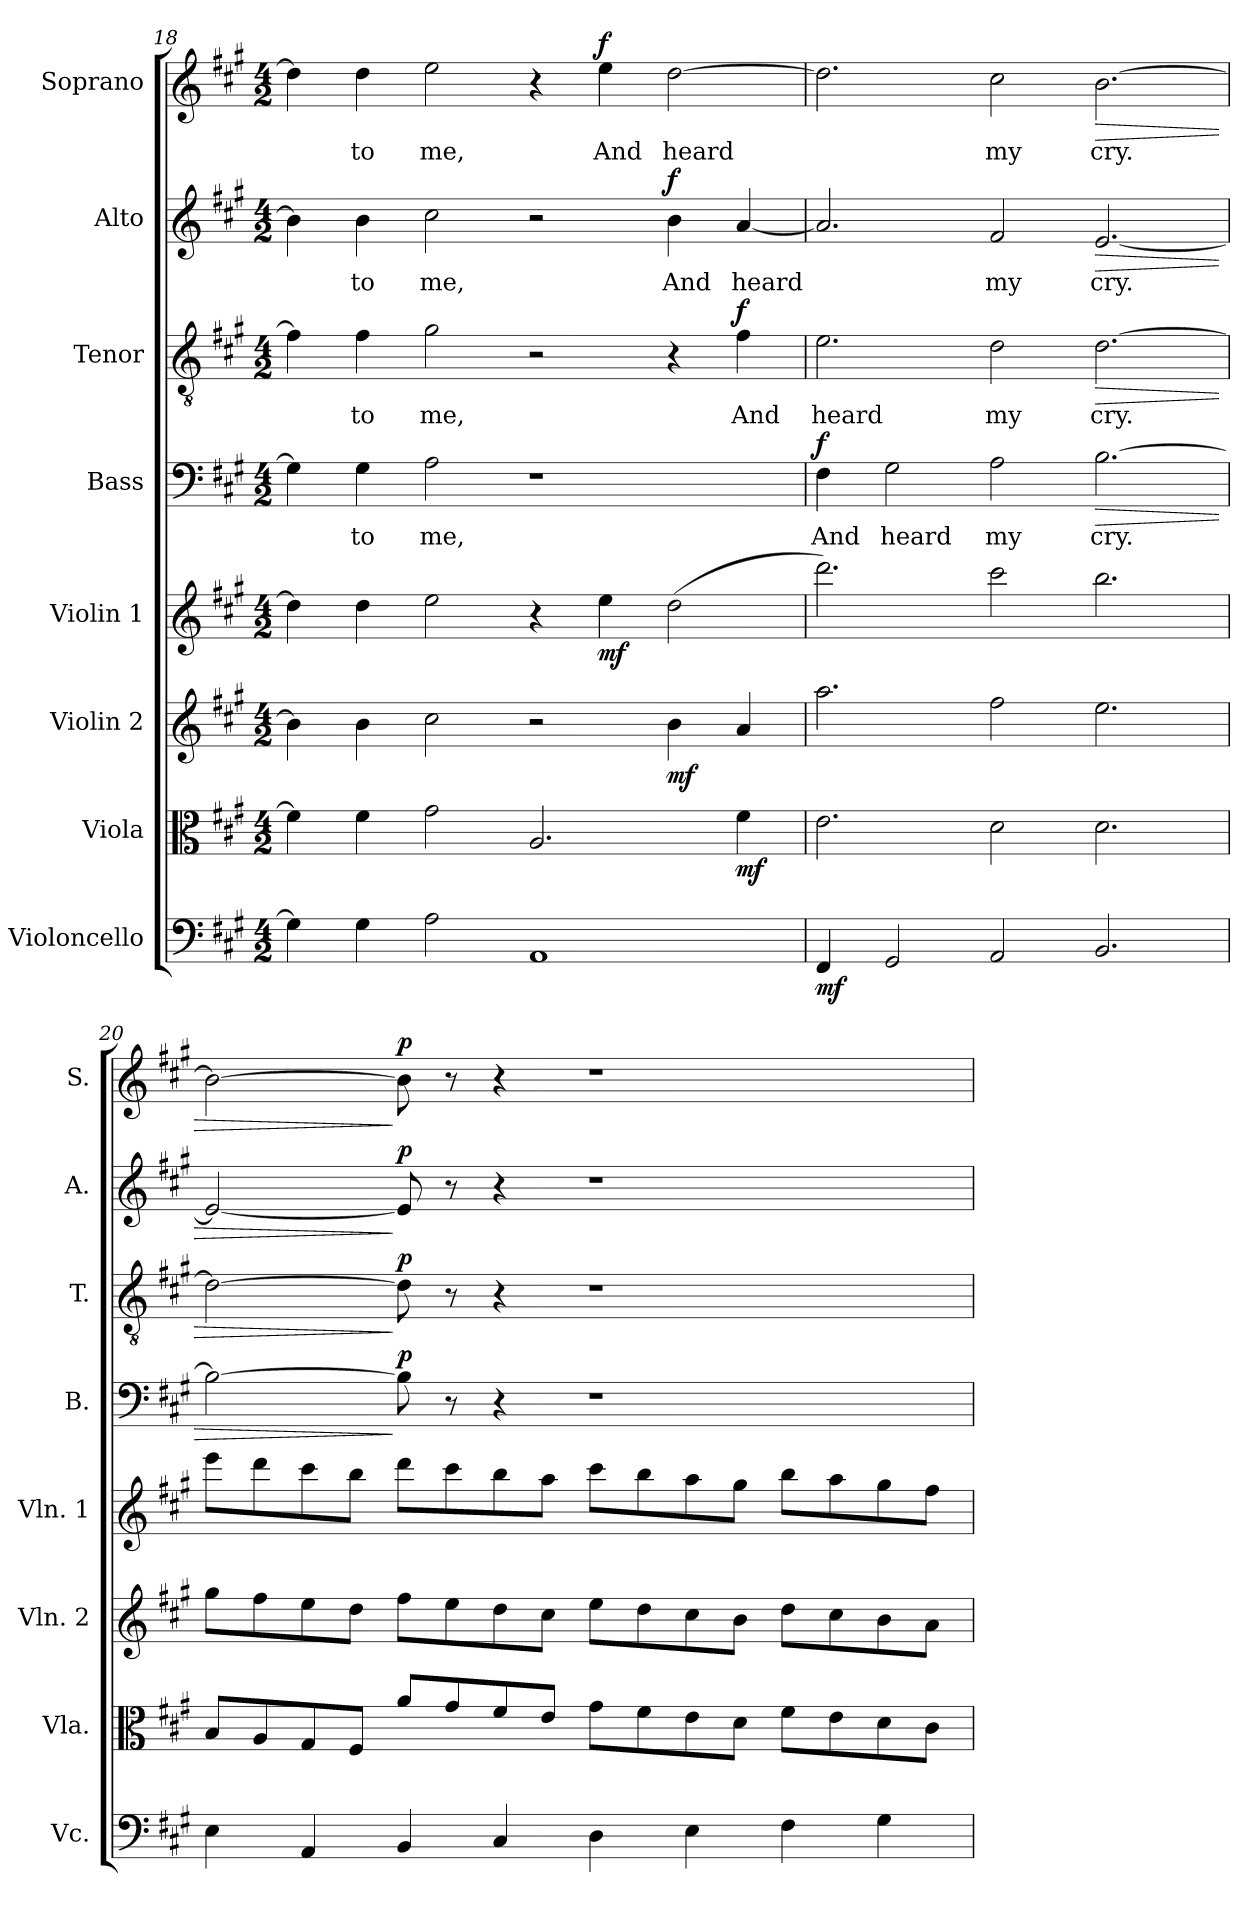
**kern	**dynam	**kern	**dynam	**kern	**dynam	**kern	**dynam	**kern	**text	**dynam	**kern	**text	**dynam	**kern	**text	**dynam	**kern	**text	**dynam
*part8	*part8	*part7	*part7	*part6	*part6	*part5	*part5	*part4	*part4	*part4	*part3	*part3	*part3	*part2	*part2	*part2	*part1	*part1	*part1
*staff8	*staff8	*staff7	*staff7	*staff6	*staff6	*staff5	*staff5	*staff4	*staff4	*staff4	*staff3	*staff3	*staff3	*staff2	*staff2	*staff2	*staff1	*staff1	*staff1
*I"Violoncello	*	*I"Viola	*	*I"Violin 2	*	*I"Violin 1	*	*I"Bass	*	*	*I"Tenor	*	*	*I"Alto	*	*	*I"Soprano	*	*
*I'Vc.	*	*I'Vla.	*	*I'Vln. 2	*	*I'Vln. 1	*	*I'B.	*	*	*I'T.	*	*	*I'A.	*	*	*I'S.	*	*
!!LO:PB:g=z
*clefF4	*	*clefC3	*	*clefG2	*	*clefG2	*	*clefF4	*	*	*clefGv2	*	*	*clefG2	*	*	*clefG2	*	*
*k[f#c#g#]	*	*k[f#c#g#]	*	*k[f#c#g#]	*	*k[f#c#g#]	*	*k[f#c#g#]	*	*	*k[f#c#g#]	*	*	*k[f#c#g#]	*	*	*k[f#c#g#]	*	*
*M4/2	*	*M4/2	*	*M4/2	*	*M4/2	*	*M4/2	*	*	*M4/2	*	*	*M4/2	*	*	*M4/2	*	*
=18	=18	=18	=18	=18	=18	=18	=18	=18	=18	=18	=18	=18	=18	=18	=18	=18	=18	=18	=18
4G#\]	.	4f#\]	.	4b\]	.	4dd\]	.	4G#\]	.	.	4f#\]	.	.	4b\]	.	.	4dd\]	.	.
4G#\	.	4f#\	.	4b\	.	4dd\	.	4G#\	to	.	4f#\	to	.	4b\	to	.	4dd\	to	.
2A\	.	2g#\	.	2cc#\	.	2ee\	.	2A\	me,	.	2g#\	me,	.	2cc#\	me,	.	2ee\	me,	.
1AA	.	2.A/	.	2r	.	4r	.	1r	.	.	2r	.	.	2r	.	.	4r	.	.
!	!	!	!	!	!	!	!LO:DY:b	!	!	!	!	!	!	!	!	!	!	!	!LO:DY:b
.	.	.	.	.	.	4ee\	mf	.	.	.	.	.	.	.	.	.	4ee\	And	f
!	!	!	!	!	!LO:DY:b	!	!	!	!	!	!	!	!	!	!	!LO:DY:b	!	!	!
.	.	.	.	4b\	mf	(>2dd\	.	.	.	.	4r	.	.	4b\	And	f	[2dd\	heard	.
!	!	!	!LO:DY:b	!	!	!	!	!	!	!	!	!	!LO:DY:b	!	!	!	!	!	!
.	.	4f#\	mf	4a/	.	.	.	.	.	.	4f#\	And	f	[4a/	heard	.	.	.	.
=19	=19	=19	=19	=19	=19	=19	=19	=19	=19	=19	=19	=19	=19	=19	=19	=19	=19	=19	=19
!	!LO:DY:b	!	!	!	!	!	!	!	!	!LO:DY:b	!	!	!	!	!	!	!	!	!
4FF#/	mf	2.e\	.	2.aa\	.	2.ddd\)	.	4F#\	And	f	2.e\	heard	.	2.a/]	.	.	2.dd\]	.	.
2GG#/	.	.	.	.	.	.	.	2G#\	heard	.	.	.	.	.	.	.	.	.	.
2AA/	.	2d\	.	2ff#\	.	2ccc#\	.	2A\	my	.	2d\	my	.	2f#/	my	.	2cc#\	my	.
!	!	!	!	!	!	!	!	!	!	!LO:HP:b	!	!	!LO:HP:b	!	!	!LO:HP:b	!	!	!LO:HP:b
2.BB/	.	2.d\	.	2.ee\	.	2.bb\	.	[2.B\	cry.	>	[2.d\	cry.	>	[2.e/	cry.	>	[2.b\	cry.	>
!!LO:PB:g=z
=20	=20	=20	=20	=20	=20	=20	=20	=20	=20	=20	=20	=20	=20	=20	=20	=20	=20	=20	=20
4E\	.	8B/L	.	8gg#\L	.	8eee\L	.	2B\_	.	.	2d\_	.	.	2e/_	.	.	2b\_	.	.
.	.	8A/	.	8ff#\	.	8ddd\	.	.	.	.	.	.	.	.	.	.	.	.	.
4AA/	.	8G#/	.	8ee\	.	8ccc#\	.	.	.	.	.	.	.	.	.	.	.	.	.
.	.	8F#/J	.	8dd\J	.	8bb\J	.	.	.	.	.	.	.	.	.	.	.	.	.
!	!	!	!	!	!	!	!	!	!	!LO:DY:n=1:b	!	!	!LO:DY:n=1:b	!	!	!LO:DY:n=1:b	!	!	!LO:DY:n=1:b
4BB/	.	8a/L	.	8ff#\L	.	8ddd\L	.	8B\]	.	] p	8d\]	.	] p	8e/]	.	] p	8b\]	.	] p
.	.	8g#/	.	8ee\	.	8ccc#\	.	8r	.	.	8r	.	.	8r	.	.	8r	.	.
4C#/	.	8f#/	.	8dd\	.	8bb\	.	4r	.	.	4r	.	.	4r	.	.	4r	.	.
.	.	8e/J	.	8cc#\J	.	8aa\J	.	.	.	.	.	.	.	.	.	.	.	.	.
4D\	.	8g#\L	.	8ee\L	.	8ccc#\L	.	1r	.	.	1r	.	.	1r	.	.	1r	.	.
.	.	8f#\	.	8dd\	.	8bb\	.	.	.	.	.	.	.	.	.	.	.	.	.
4E\	.	8e\	.	8cc#\	.	8aa\	.	.	.	.	.	.	.	.	.	.	.	.	.
.	.	8d\J	.	8b\J	.	8gg#\J	.	.	.	.	.	.	.	.	.	.	.	.	.
4F#\	.	8f#\L	.	8dd\L	.	8bb\L	.	.	.	.	.	.	.	.	.	.	.	.	.
.	.	8e\	.	8cc#\	.	8aa\	.	.	.	.	.	.	.	.	.	.	.	.	.
4G#\	.	8d\	.	8b\	.	8gg#\	.	.	.	.	.	.	.	.	.	.	.	.	.
.	.	8c#\J	.	8a\J	.	8ff#\J	.	.	.	.	.	.	.	.	.	.	.	.	.
=	=	=	=	=	=	=	=	=	=	=	=	=	=	=	=	=	=	=	=
*-	*-	*-	*-	*-	*-	*-	*-	*-	*-	*-	*-	*-	*-	*-	*-	*-	*-	*-	*-
